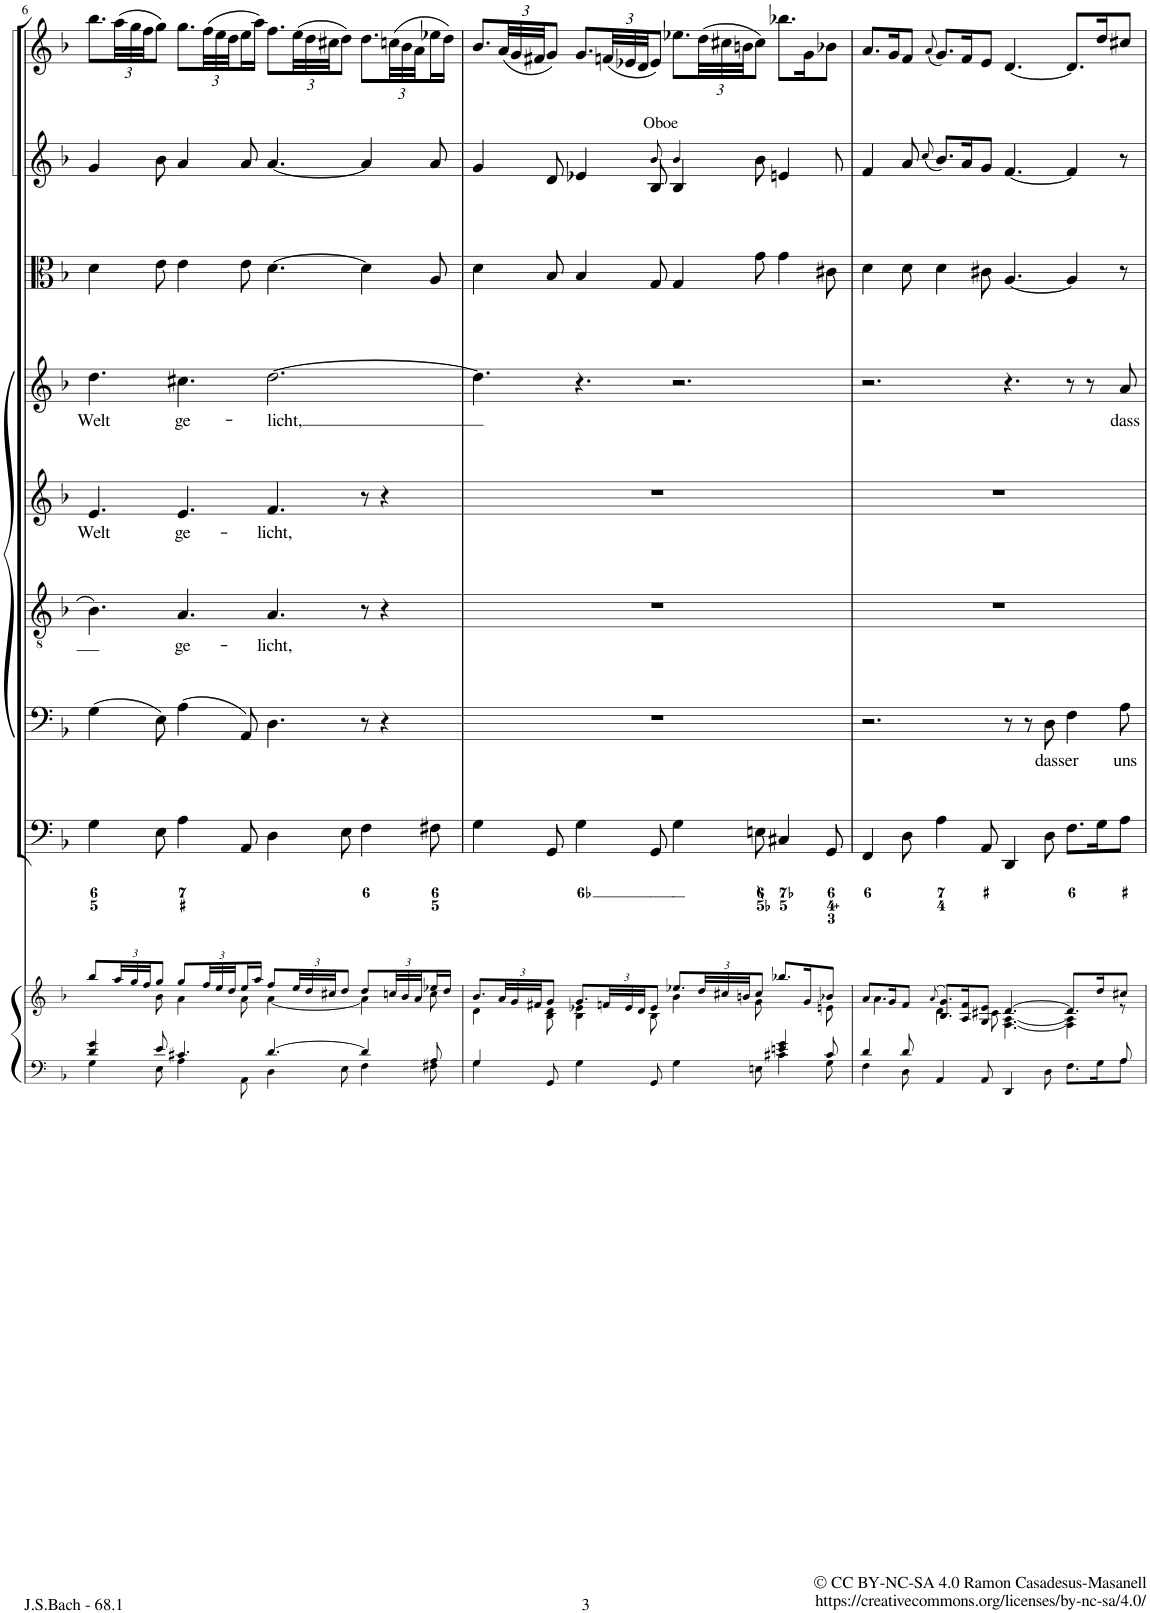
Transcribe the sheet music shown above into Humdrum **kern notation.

**kern	**kern	**kern	**kern	**text	**kern	**text	**kern	**text	**kern	**text	**kern	**kern	**kern
*part9	*part9	*part8	*part7	*part7	*part6	*part6	*part5	*part5	*part4	*part4	*part3	*part2	*part1
*staff10	*staff9	*staff8	*staff7	*staff7	*staff6	*staff6	*staff5	*staff5	*staff4	*staff4	*staff3	*staff2	*staff1
*I"Piano reduction	*	*I"Continuo	*I"Basso	*	*I"Tenore	*	*I"Alto	*	*I"Soprano Corno col Soprano	*	*I"Taile. Viola.	*I"Oboe II. Violino II.	*I"Oboe I. Violino I.
*I'Pno	*	*	*	*	*	*	*	*	*	*	*	*	*
!!LO:PB:g=z
*clefF4	*clefG2	*clefF4	*clefF4	*	*clefGv2	*	*clefG2	*	*clefG2	*	*clefC3	*clefG2	*clefG2
*k[b-]	*k[b-]	*k[b-]	*k[b-]	*	*k[b-]	*	*k[b-]	*	*k[b-]	*	*k[b-]	*k[b-]	*k[b-]
*M12/8	*M12/8	*M12/8	*M12/8	*	*M12/8	*	*M12/8	*	*M12/8	*	*M12/8	*M12/8	*M12/8
=6	=6	=6	=6	=6	=6	=6	=6	=6	=6	=6	=6	=6	=6
*^	*^	*	*	*	*	*	*	*	*	*	*	*	*
!	!	!	!	!	!	!	!	!	!	!LO:LY:b	!	!LO:LY:b	!	!	!
4d/ 4g/	4G\	8.bb-/L	4ryy	4G\	(4G\	.	4.B-\	.	4.e/	Welt	4.dd\	Welt	4d\	4g/	8.bb-\L
*	*	*Xbrackettup	*	*	*	*	*	*	*	*	*	*	*	*	*Xbrackettup
.	.	48aa/LL	.	.	.	.	.	.	.	.	.	.	.	.	(48aa\LL
.	.	48gg/	.	.	.	.	.	.	.	.	.	.	.	.	48gg\
.	.	48ff/JJ	.	.	.	.	.	.	.	.	.	.	.	.	48ff\JJ
8e/	8E\	8gg/J	8b-\	8E\	8E\)	.	.	.	.	.	.	.	8e\	8b-\	8gg\J)
!	!	!	!	!	!	!	!	!LO:LY:b	!	!LO:LY:b	!	!LO:LY:b	!	!	!
4.c#X/	4A\	8.gg/L	4a\	4A\	(4A\	.	4.A/	ge-	4.e/	ge-	4.cc#X\	ge-	4e\	4a/	8.gg\L
.	.	48ff/LL	.	.	.	.	.	.	.	.	.	.	.	.	(48ff\LL
.	.	48ee/	.	.	.	.	.	.	.	.	.	.	.	.	48ee\
.	.	48dd/JJ	.	.	.	.	.	.	.	.	.	.	.	.	48dd\JJ
.	8AA\	16ee/L	8a\	8AA/	8AA/)	.	.	.	.	.	.	.	8e\	8a/	16ee\L
.	.	16aa/JJ	.	.	.	.	.	.	.	.	.	.	.	.	16aa\JJ)
!	!	!	!	!	!	!	!	!LO:LY:b	!	!LO:LY:b	!	!LO:LY:b	!	!	!
[4.d/	4D\	8.ff/L	[4.a\	4D\	4.D\	.	4.A/	-licht,	4.f/	-licht,	[2.dd\	-licht,	[4.d\	[4.a/	8.ff\L
.	.	48ee/LL	.	.	.	.	.	.	.	.	.	.	.	.	(48ee\LL
.	.	48dd/	.	.	.	.	.	.	.	.	.	.	.	.	48dd\
.	.	48cc#X/JJ	.	.	.	.	.	.	.	.	.	.	.	.	48cc#X\JJ
.	8E\	8dd/J	.	8E\	.	.	.	.	.	.	.	.	.	.	8dd\J)
4d/]	4F\	8.dd/L	4a\]	4F\	8r	.	8r	.	8r	.	.	.	4d\]	4a/]	8.dd\L
.	.	.	.	.	4r	.	4r	.	4r	.	.	.	.	.	.
.	.	48ccn/LL	.	.	.	.	.	.	.	.	.	.	.	.	(48ccn\LL
.	.	48b-/	.	.	.	.	.	.	.	.	.	.	.	.	48b-\
.	.	48a/JJ	.	.	.	.	.	.	.	.	.	.	.	.	48a\JJ
8A/	8F#X\	16ee-X/L	8cc\	8F#X\	.	.	.	.	.	.	.	.	8A/	8a/	16ee-X\L
.	.	16dd/JJ	.	.	.	.	.	.	.	.	.	.	.	.	16dd\JJ)
=7	=7	=7	=7	=7	=7	=7	=7	=7	=7	=7	=7	=7	=7	=7	=7
*	*	*	*	*	*	*	*	*	*	*	*	*	*	*^	*
4G/	4G\	8.b-/L	4d\	4G\	1.r	.	1.r	.	1.r	.	4.dd\]	.	4d\	4g/	4.ryy	8.b-/L
.	.	48a/LL	.	.	.	.	.	.	.	.	.	.	.	.	.	(48a/LL
.	.	48g/	.	.	.	.	.	.	.	.	.	.	.	.	.	48g/
.	.	48f#X/JJ	.	.	.	.	.	.	.	.	.	.	.	.	.	48f#X/JJ
8GG/	8ryy	8g/J	8B-\ 8d\	8GG/	.	.	.	.	.	.	.	.	8B-/	8d/	.	8g/J)
4.ryy	4G\	8.g/L	4B-\ 4e-X\	4G\	.	.	.	.	.	.	4.r	.	4B-/	4e-X/	4ryy	8.g/L
.	.	48fn/LL	.	.	.	.	.	.	.	.	.	.	.	.	.	(48fn/LL
.	.	48e-/	.	.	.	.	.	.	.	.	.	.	.	.	.	48e-X/
.	.	48d/JJ	.	.	.	.	.	.	.	.	.	.	.	.	.	48d/JJ
!	!	!	!	!	!	!	!	!	!	!	!	!	!	!LO:TX:a:t=Oboe	!	!
.	8GG/	8e-/J	8B-\	8GG/	.	.	.	.	.	.	.	.	8G/	8b-!/	8B-/	8e-/J)
4.ryy	4G\	8.ee-X/L	4b-\	4G\	.	.	.	.	.	.	2.r	.	4G/	4b-!/	4B-/	8.ee-X\L
.	.	48dd/LL	.	.	.	.	.	.	.	.	.	.	.	.	.	(48dd\LL
.	.	48cc#X/	.	.	.	.	.	.	.	.	.	.	.	.	.	48cc#X\
.	.	48bn/JJ	.	.	.	.	.	.	.	.	.	.	.	.	.	48bn\JJ
.	8En\	8cc#/J	8g\	8En\	.	.	.	.	.	.	.	.	8g\	8b-\	8ryy	8cc#\J)
4en/ 4g/	4c#X\	8.bb-X/L	4ryy	4C#X/	.	.	.	.	.	.	.	.	4g\	4en/	4.ryy	8.bb-X\L
.	.	16g/K	.	.	.	.	.	.	.	.	.	.	.	.	.	16g\K
8c#/	8G\	8b-X/J	8en\	8GG/	.	.	.	.	.	.	.	.	8c#X\	8e/	.	8b-X\J
*	*	*	*	*	*	*	*	*	*	*	*	*	*	*v	*v	*
=8	=8	=8	=8	=8	=8	=8	=8	=8	=8	=8	=8	=8	=8	=8	=8
4d/	4F\	8.a/L	4.a\	4FF/	2.r	.	1.r	.	1.r	.	2.r	.	4d\	4f/	8.a/L
.	.	16g/K	.	.	.	.	.	.	.	.	.	.	.	.	16g/K
8d/	8D\	8f/J	.	8D\	.	.	.	.	.	.	.	.	8d\	8a/	8f/J
.	.	(>8qa/	.	.	.	.	.	.	.	.	.	.	.	(8qcc/	(8qa/
4AA/	8ryy	8.B-/ 8.g/L)	4d\	4A\	.	.	.	.	.	.	.	.	4d\	8.b-/L)	8.g/L)
.	2ryy	.	.	.	.	.	.	.	.	.	.	.	.	.	.
.	.	16A/ 16f/K	.	.	.	.	.	.	.	.	.	.	.	16a/K	16f/K
8AA/	.	8G/ 8e/J	8c#X\	8AA/	.	.	.	.	.	.	.	.	8c#X\	8g/J	8e/J
4DD/	.	[4.d/	[4.F\ [4.A\	4DD/	8r	.	.	.	.	.	4.r	.	[4.A/	[4.f/	[4.d/
.	.	.	.	.	8r	.	.	.	.	.	.	.	.	.	.
!	!	!	!	!	!	!LO:LY:b	!	!	!	!	!	!	!	!	!
8ryy	8D\	.	.	8D\	8D\	dass	.	.	.	.	.	.	.	.	.
!	!	!	!	!	!	!LO:LY:b	!	!	!	!	!	!	!	!	!
4ryy	8.F\L	8.d/L]	4F\] 4A\]	8.F\L	4F\	er	.	.	.	.	8r	.	4A/]	4f/]	8.d/L]
.	.	.	.	.	.	.	.	.	.	.	8r	.	.	.	.
.	16G\K	16dd/K	.	16G\K	.	.	.	.	.	.	.	.	.	.	16dd/K
!	!	!	!	!	!	!LO:LY:b	!	!	!	!	!	!LO:LY:b	!	!	!
8A/	8A\J	8cc#X/J	8r	8A\J	8A\	uns	.	.	.	.	8a/	dass	8r	8r	8cc#X/J
*v	*v	*	*	*	*	*	*	*	*	*	*	*	*	*	*
*	*v	*v	*	*	*	*	*	*	*	*	*	*	*	*
=	=	=	=	=	=	=	=	=	=	=	=	=	=
*-	*-	*-	*-	*-	*-	*-	*-	*-	*-	*-	*-	*-	*-
